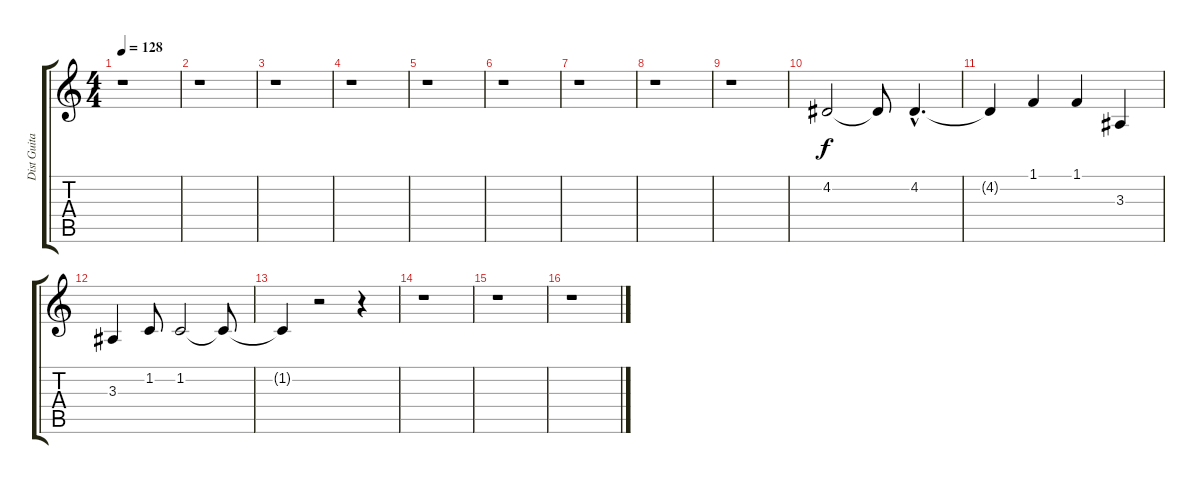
\track ("Dist Guitar 2" "Dist Guita") {instrument lead5charang}
\staff {score tabs}
\tuning (E4 B3 G3 D3 A2 E2) {hide}
\ts (4 4)
\tempo 128
\clef g2
\ks c
r.1{dy f} |
r.1 |
r.1 |
r.1 |
r.1 |
r.1 |
r.1 |
r.1 |
r.1 |
4.2.2 4.2{t}.8 4.2{hac}.4{d} |
4.2{t}.4 1.1.4 1.1.4 3.3.4 |
3.3.4 1.2.8 1.2.2 1.2{t}.8 |
1.2{t}.4 r.2 r.4 |
r.1 |
r.1 |
r.1
